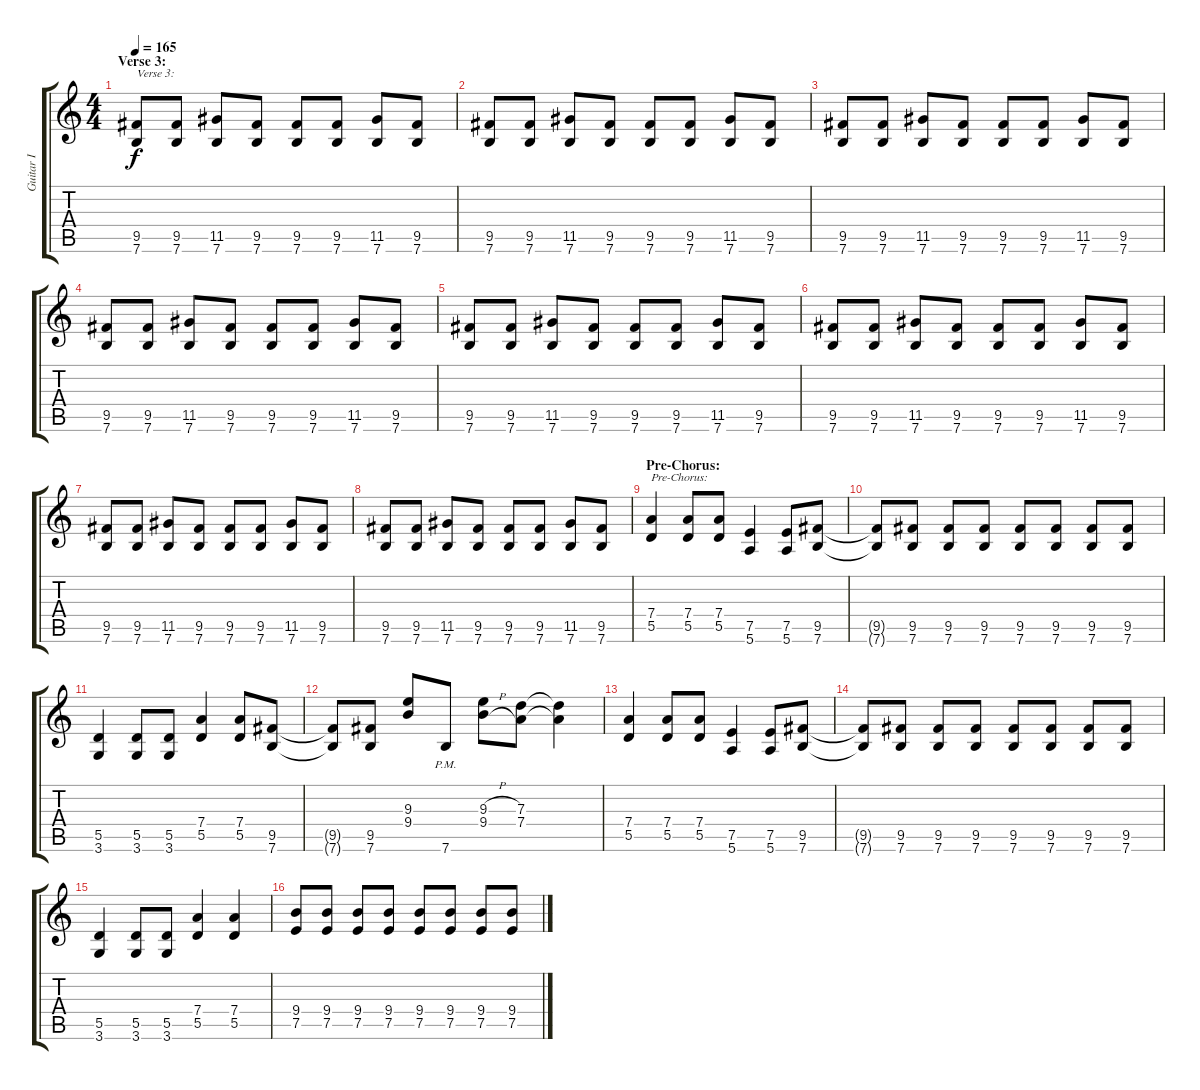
\track ("Guitar I" "Guitar I") {instrument distortionguitar}
\staff {score tabs}
\tuning (E4 B3 G3 D3 A2 E2) {hide}
\ts (4 4)
\section ("" "Verse 3:")
\tempo 165
\clef g2
\ks c
(9.5 7.6).8{txt "Verse 3:" dy f} (9.5 7.6).8 (11.5 7.6).8 (9.5 7.6).8 (9.5 7.6).8 (9.5 7.6).8 (11.5 7.6).8 (9.5 7.6).8 |
(9.5 7.6).8 (9.5 7.6).8 (11.5 7.6).8 (9.5 7.6).8 (9.5 7.6).8 (9.5 7.6).8 (11.5 7.6).8 (9.5 7.6).8 |
(9.5 7.6).8 (9.5 7.6).8 (11.5 7.6).8 (9.5 7.6).8 (9.5 7.6).8 (9.5 7.6).8 (11.5 7.6).8 (9.5 7.6).8 |
(9.5 7.6).8 (9.5 7.6).8 (11.5 7.6).8 (9.5 7.6).8 (9.5 7.6).8 (9.5 7.6).8 (11.5 7.6).8 (9.5 7.6).8 |
(9.5 7.6).8 (9.5 7.6).8 (11.5 7.6).8 (9.5 7.6).8 (9.5 7.6).8 (9.5 7.6).8 (11.5 7.6).8 (9.5 7.6).8 |
(9.5 7.6).8 (9.5 7.6).8 (11.5 7.6).8 (9.5 7.6).8 (9.5 7.6).8 (9.5 7.6).8 (11.5 7.6).8 (9.5 7.6).8 |
(9.5 7.6).8 (9.5 7.6).8 (11.5 7.6).8 (9.5 7.6).8 (9.5 7.6).8 (9.5 7.6).8 (11.5 7.6).8 (9.5 7.6).8 |
(9.5 7.6).8 (9.5 7.6).8 (11.5 7.6).8 (9.5 7.6).8 (9.5 7.6).8 (9.5 7.6).8 (11.5 7.6).8 (9.5 7.6).8 |
\section ("" "Pre-Chorus:")
(7.4 5.5).4{txt "Pre-Chorus:"} (7.4 5.5).8 (7.4 5.5).8 (7.5 5.6).4 (7.5 5.6).8 (9.5 7.6).8 |
(9.5{t} 7.6{t}).8 (9.5 7.6).8 (9.5 7.6).8 (9.5 7.6).8 (9.5 7.6).8 (9.5 7.6).8 (9.5 7.6).8 (9.5 7.6).8 |
(5.5 3.6).4 (5.5 3.6).8 (5.5 3.6).8 (7.4 5.5).4 (7.4 5.5).8 (9.5 7.6).8 |
(9.5{t} 7.6{t}).8 (9.5 7.6).8 (9.3 9.4).8 7.6{pm}.8 (9.3{h} 9.4{h}).8 (7.3 7.4).8 (7.3{t} 7.4{t}).4 |
(7.4 5.5).4 (7.4 5.5).8 (7.4 5.5).8 (7.5 5.6).4 (7.5 5.6).8 (9.5 7.6).8 |
(9.5{t} 7.6{t}).8 (9.5 7.6).8 (9.5 7.6).8 (9.5 7.6).8 (9.5 7.6).8 (9.5 7.6).8 (9.5 7.6).8 (9.5 7.6).8 |
(5.5 3.6).4 (5.5 3.6).8 (5.5 3.6).8 (7.4 5.5).4 (7.4 5.5).4 |
(9.4 7.5).8 (9.4 7.5).8 (9.4 7.5).8 (9.4 7.5).8 (9.4 7.5).8 (9.4 7.5).8 (9.4 7.5).8 (9.4 7.5).8
